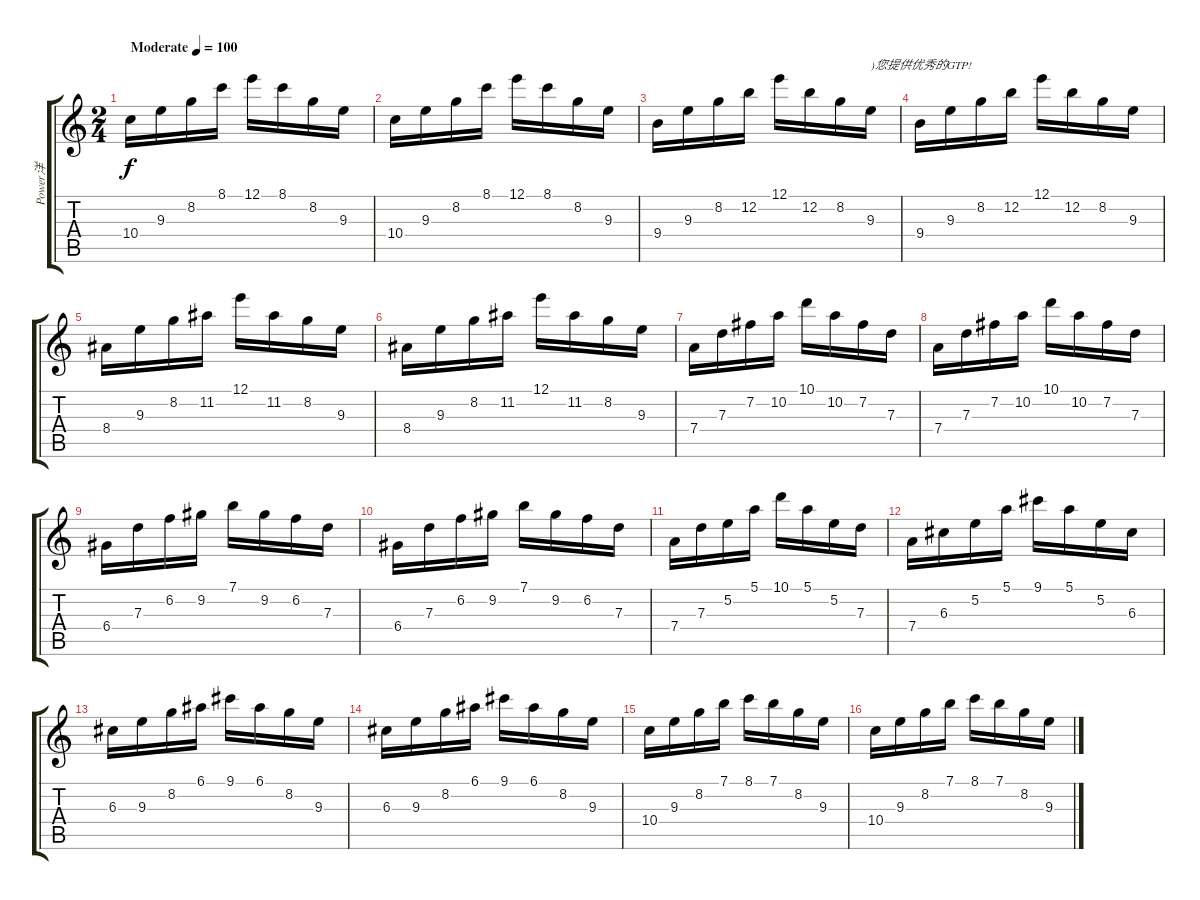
\track ("Power洋" "Power洋") {instrument overdrivenguitar}
\staff {score tabs}
\tuning (E4 B3 G3 D3 A2 E2) {hide}
\ts (2 4)
\tempo (100 "Moderate")
\clef g2
\ks c
10.4.16{dy f instrument overdrivenguitar} 9.3.16 8.2.16 8.1.16 12.1.16 8.1.16 8.2.16 9.3.16 |
10.4.16 9.3.16 8.2.16 8.1.16 12.1.16 8.1.16 8.2.16 9.3.16 |
9.4.16 9.3.16 8.2.16 12.2.16 12.1.16 12.2.16 8.2.16 9.3.16{txt ")您提供优秀的GTP!"} |
9.4.16 9.3.16 8.2.16 12.2.16 12.1.16 12.2.16 8.2.16 9.3.16 |
8.4.16 9.3.16 8.2.16 11.2.16 12.1.16 11.2.16 8.2.16 9.3.16 |
8.4.16 9.3.16 8.2.16 11.2.16 12.1.16 11.2.16 8.2.16 9.3.16 |
7.4.16 7.3.16 7.2.16 10.2.16 10.1.16 10.2.16 7.2.16 7.3.16 |
7.4.16 7.3.16 7.2.16 10.2.16 10.1.16 10.2.16 7.2.16 7.3.16 |
6.4.16 7.3.16 6.2.16 9.2.16 7.1.16 9.2.16 6.2.16 7.3.16 |
6.4.16 7.3.16 6.2.16 9.2.16 7.1.16 9.2.16 6.2.16 7.3.16 |
7.4.16 7.3.16 5.2.16 5.1.16 10.1.16 5.1.16 5.2.16 7.3.16 |
7.4.16 6.3.16 5.2.16 5.1.16 9.1.16 5.1.16 5.2.16 6.3.16 |
6.3.16 9.3.16 8.2.16 6.1.16 9.1.16 6.1.16 8.2.16 9.3.16 |
6.3.16 9.3.16 8.2.16 6.1.16 9.1.16 6.1.16 8.2.16 9.3.16 |
10.4.16 9.3.16 8.2.16 7.1.16 8.1.16 7.1.16 8.2.16 9.3.16 |
10.4.16 9.3.16 8.2.16 7.1.16 8.1.16 7.1.16 8.2.16 9.3.16
